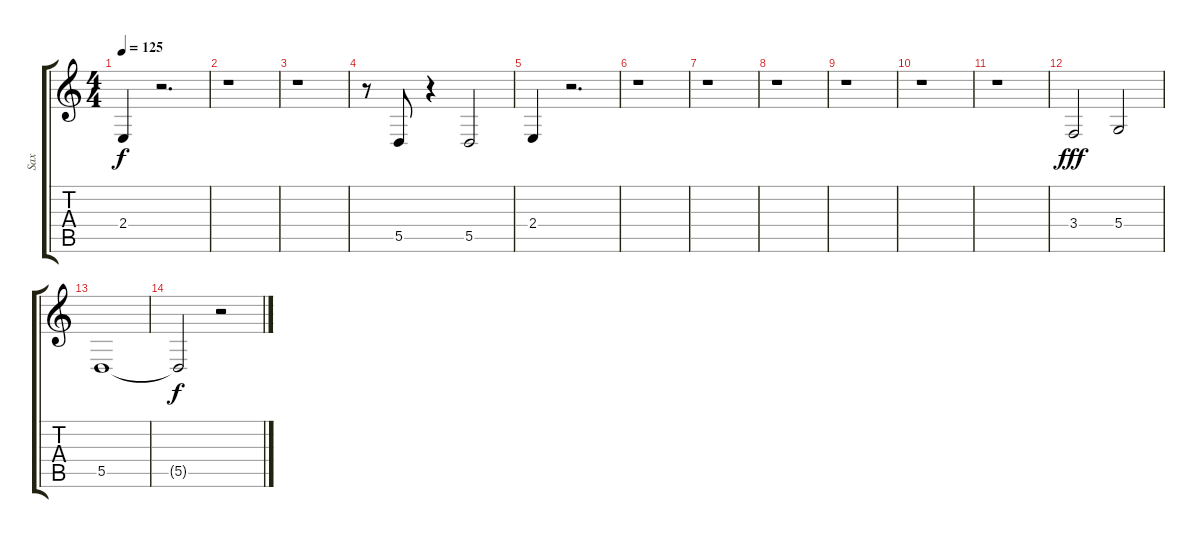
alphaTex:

\track ("Sax" "Sax") {instrument altosax}
\staff {score tabs}
\tuning (E4 B3 G3 D3 A2 E2) {hide}
\ts (4 4)
\tempo 125
\clef g2
\ks c
2.4.4{dy f} r.2{d} |
r.1 |
r.1 |
r.8 5.5.8 r.4 5.5.2 |
2.4.4 r.2{d} |
r.1 |
r.1 |
r.1 |
r.1 |
r.1 |
r.1 |
3.4.2{dy fff} 5.4.2 |
5.5.1 |
5.5{t}.2{dy f} r.2
